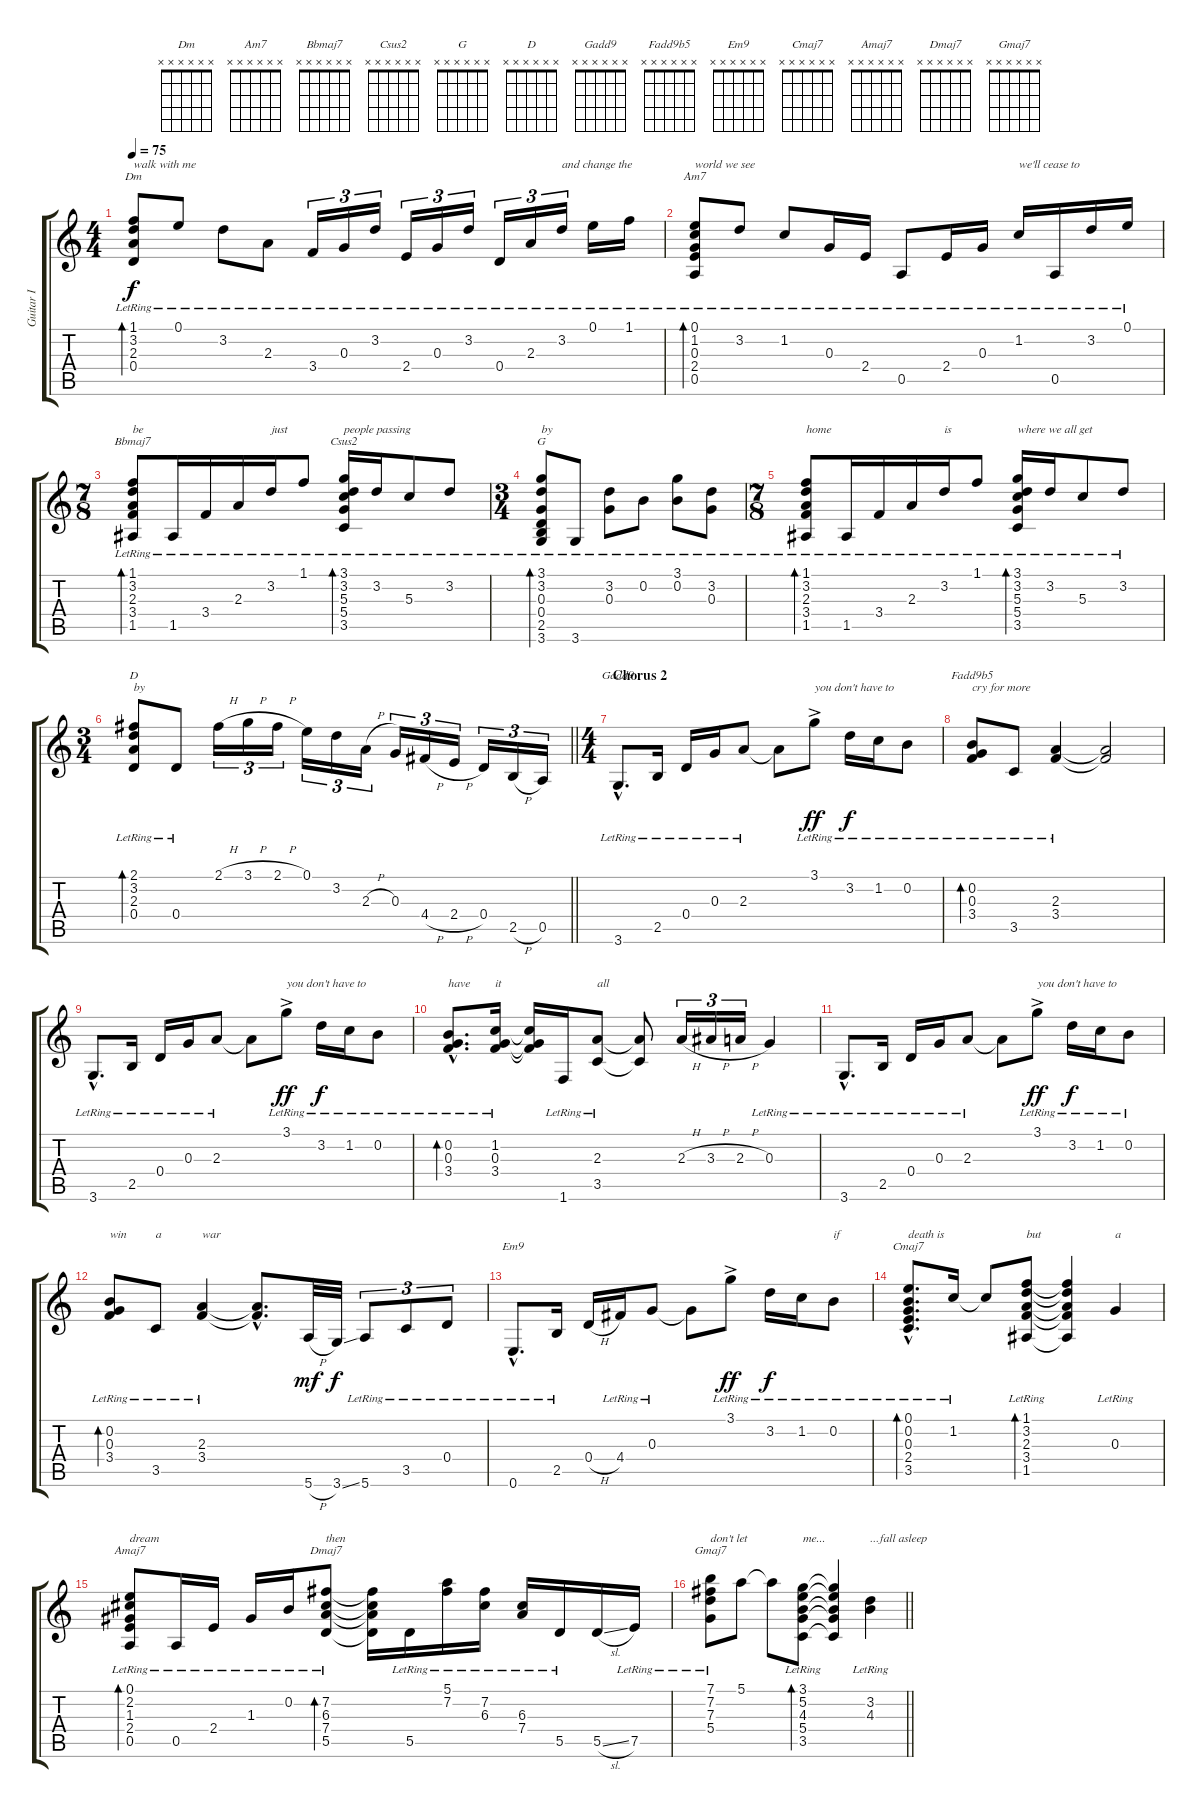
\track ("Guitar I" "Guitar I") {instrument acousticguitarsteel}
\staff {score tabs}
\tuning (E4 B3 G3 D3 A2 E2) {hide}
\chord ("Dm" x x x x x x)
\chord ("Am7" x x x x x x)
\chord ("Bbmaj7" x x x x x x)
\chord ("Csus2" x x x x x x)
\chord ("G" x x x x x x)
\chord ("D" x x x x x x)
\chord ("Gadd9" x x x x x x)
\chord ("Fadd9b5" x x x x x x)
\chord ("Em9" x x x x x x)
\chord ("Cmaj7" x x x x x x)
\chord ("Amaj7" x x x x x x)
\chord ("Dmaj7" x x x x x x)
\chord ("Gmaj7" x x x x x x)
\ts (4 4)
\tempo 75
\clef g2
\ks c
(1.1{lr} 3.2{lr} 2.3{lr} 0.4{lr}).8{bd 60 ch "Dm" txt "walk with me" dy f} 0.1{lr}.8 3.2{lr}.8 2.3{lr}.8 3.4{lr}.16{tu (3 2)} 0.3{lr}.16{tu (3 2)} 3.2{lr}.16{tu (3 2)} 2.4{lr}.16{tu (3 2)} 0.3{lr}.16{tu (3 2)} 3.2{lr}.16{tu (3 2)} 0.4{lr}.16{tu (3 2)} 2.3{lr}.16{tu (3 2)} 3.2{lr}.16{tu (3 2) txt "and change the"} 0.1{lr}.16 1.1{lr}.16 |
(0.1{lr} 1.2{lr} 0.3{lr} 2.4{lr} 0.5{lr}).8{bd 60 ch "Am7" txt "world we see"} 3.2{lr}.8 1.2{lr}.8 0.3{lr}.16 2.4{lr}.16 0.5{lr}.8 2.4{lr}.16 0.3{lr}.16 1.2{lr}.16{txt "we'll cease to"} 0.5{lr}.16 3.2{lr}.16 0.1{lr}.16 |
\ts (7 8)
(1.1{lr} 3.2{lr} 2.3{lr} 3.4{lr} 1.5{lr}).8{bd 60 ch "Bbmaj7" txt "be"} 1.5{lr}.16 3.4{lr}.16 2.3{lr}.16 3.2{lr}.16{txt "just"} 1.1{lr}.8 (3.1{lr} 3.2{lr} 5.3{lr} 5.4{lr} 3.5{lr}).16{bd 60 ch "Csus2" txt "people passing"} 3.2{lr}.16 5.3{lr}.8 3.2{lr}.8 |
\ts (3 4)
(3.1{lr} 3.2{lr} 0.3{lr} 0.4{lr} 2.5{lr} 3.6{lr}).8{bd 60 ch "G" txt "by"} 3.6{lr}.8 (3.2{lr} 0.3{lr}).8 0.2{lr}.8 (3.1{lr} 0.2{lr}).8 (3.2{lr} 0.3{lr}).8 |
\ts (7 8)
(1.1{lr} 3.2{lr} 2.3{lr} 3.4{lr} 1.5{lr}).8{bd 60 txt "home"} 1.5{lr}.16 3.4{lr}.16 2.3{lr}.16 3.2{lr}.16{txt "is"} 1.1{lr}.8 (3.1{lr} 3.2{lr} 5.3{lr} 5.4{lr} 3.5{lr}).16{bd 60 txt "where we all get"} 3.2{lr}.16 5.3{lr}.8 3.2{lr}.8 |
\ts (3 4)
\barLineRight lightlight
(2.1{lr} 3.2{lr} 2.3{lr} 0.4{lr}).8{bd 60 ch "D" txt "by"} 0.4{lr}.8 2.1{h}.16{tu (3 2)} 3.1{h}.16{tu (3 2)} 2.1{h}.16{tu (3 2)} 0.1.16{tu (3 2)} 3.2.16{tu (3 2)} 2.3{h}.16{tu (3 2)} 0.3.16{tu (3 2)} 4.4{h}.16{tu (3 2)} 2.4{h}.16{tu (3 2)} 0.4.16{tu (3 2)} 2.5{h}.16{tu (3 2)} 0.5.16{tu (3 2)} |
\ts (4 4)
\section ("" "Chorus 2")
3.6{hac lr}.8{d ch "Gadd9"} 2.5{lr}.16 0.4{lr}.16 0.3{lr}.16 2.3{lr}.8 2.3{t}.8 3.1{ac lr}.8{txt "you don't have to" dy ff} 3.2{lr}.16{dy f} 1.2{lr}.16 0.2{lr}.8 |
(0.2{lr} 0.3{lr} 3.4{lr}).8{bd 60 ch "Fadd9b5" txt "cry for more"} 3.5{lr}.8 (2.3{lr} 3.4{lr}).4 (2.3{t} 3.4{t}).2 |
3.6{hac lr}.8{d} 2.5{lr}.16 0.4{lr}.16 0.3{lr}.16 2.3{lr}.8 2.3{t}.8 3.1{ac lr}.8{txt "you don't have to" dy ff} 3.2{lr}.16{dy f} 1.2{lr}.16 0.2{lr}.8 |
(0.2{hac lr} 0.3{hac lr} 3.4{hac lr}).8{d bd 60 txt "have"} (1.2{lr} 0.3{lr} 3.4{lr}).16{txt "it"} (1.2{t} 0.3{t} 3.4{t}).16 1.6{lr}.16 (2.3{lr} 3.5{lr}).8{txt "all"} (2.3{t} 3.5{t}).8 2.3{h}.16{tu (3 2)} 3.3{h}.16{tu (3 2)} 2.3{h}.16{tu (3 2)} 0.3{lr}.4 |
3.6{hac lr}.8{d} 2.5{lr}.16 0.4{lr}.16 0.3{lr}.16 2.3{lr}.8 2.3{t}.8 3.1{ac lr}.8{txt "you don't have to" dy ff} 3.2{lr}.16{dy f} 1.2{lr}.16 0.2{lr}.8 |
(0.2{lr} 0.3{lr} 3.4{lr}).8{bd 60 txt "win"} 3.5{lr}.8{txt "a"} (2.3{lr} 3.4{lr}).4{txt "war"} (2.3{hac t} 3.4{hac t}).8{d} 5.6{h}.32{dy mf} 3.6{ss}.32{dy f} 5.6{lr}.8{tu (3 2)} 3.5{lr}.8{tu (3 2)} 0.4{lr}.8{tu (3 2)} |
0.6{hac lr}.8{d ch "Em9"} 2.5{lr}.16 0.4{h}.16 4.4{lr}.16 0.3{lr}.8 0.3{t}.8 3.1{ac lr}.8{dy ff} 3.2{lr}.16{dy f} 1.2{lr}.16 0.2{lr}.8{txt "if"} |
(0.1{hac lr} 0.2{hac lr} 0.3{hac lr} 2.4{hac lr} 3.5{hac lr}).8{d bd 60 ch "Cmaj7" txt "death is"} 1.2{lr}.16 1.2{t}.8 (1.1{lr} 3.2{lr} 2.3{lr} 3.4{lr} 1.5{lr}).8{bd 60 txt "but"} (1.1{t} 3.2{t} 2.3{t} 3.4{t} 1.5{t}).4 0.3{lr}.4{txt "a"} |
(0.1{lr} 2.2{lr} 1.3{lr} 2.4{lr} 0.5{lr}).8{bd 60 ch "Amaj7" txt "dream"} 0.5{lr}.16 2.4{lr}.16 1.3{lr}.16 0.2{lr}.16 (7.2{lr} 6.3{lr} 7.4{lr} 5.5{lr}).8{bd 60 ch "Dmaj7" txt "then"} (7.2{t} 6.3{t} 7.4{t} 5.5{t}).16 5.5{lr}.16 (5.1{lr} 7.2{lr}).16 (7.2{lr} 6.3{lr}).16 (6.3{lr} 7.4{lr}).16 5.5{lr}.16 5.5{sl}.16 7.5{lr}.16 |
\barLineRight lightlight
(7.1{lr} 7.2{lr} 7.3{lr} 5.4{lr}).8{ch "Gmaj7" txt "don't let"} 5.1.8 5.1{t}.8 (3.1{lr} 5.2{lr} 4.3{lr} 5.4{lr} 3.5{lr}).8{bd 60 txt "me..."} (3.1{t} 5.2{t} 4.3{t} 5.4{t} 3.5{t}).4 (3.2{lr} 4.3{lr}).4{txt "...fall asleep"}
